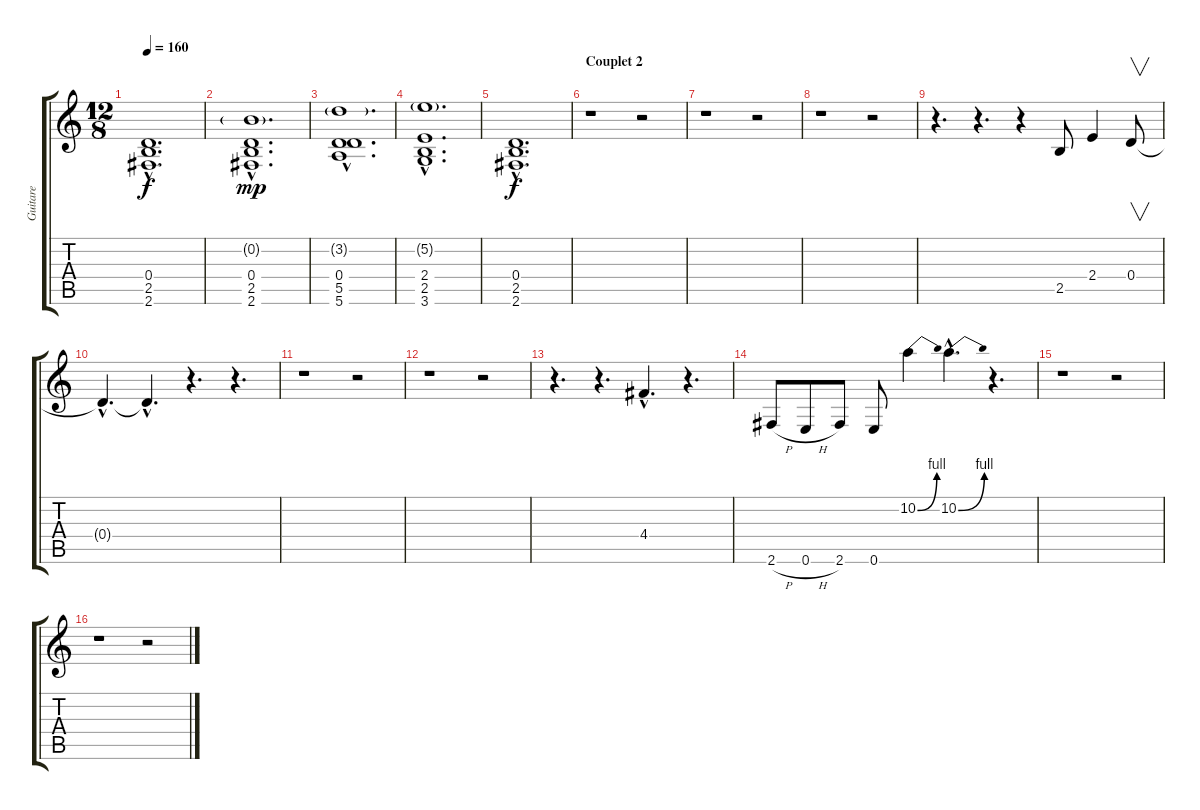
\track ("Guitare" "Guitare") {instrument overdrivenguitar}
\staff {score tabs}
\tuning (E4 B3 G3 D3 A2 E2) {hide}
\ts (12 8)
\tempo 160
\clef g2
\ks c
(0.4{hac} 2.5{hac} 2.6{hac}).1{d dy f} |
(0.2{g hac} 0.4{hac} 2.5{hac} 2.6{hac}).1{d dy mp} |
(3.2{g hac} 0.4{hac} 5.5{hac} 5.6{hac}).1{d} |
(5.2{g hac} 2.4{hac} 2.5{hac} 3.6{hac}).1{d} |
(0.4{hac} 2.5{hac} 2.6{hac}).1{d dy f} |
\section ("" "Couplet 2")
r.1 r.2 |
r.1 r.2 |
r.1 r.2 |
r.4{d} r.4{d} r.4 2.5.8 2.4.4 0.4.8{v} |
0.4{hac t}.4{d} 0.4{hac t}.4{d} r.4{d} r.4{d} |
r.1 r.2 |
r.1 r.2 |
r.4{d} r.4{d} 4.4{hac}.4{d} r.4{d} |
2.6{h}.8 0.6{h}.8 2.6.8 0.6.8 10.2{be (bend 0 0 60 4)}.4 10.2{be (bend 0 0 60 4) hac}.4{d} r.4{d} |
r.1 r.2 |
r.1 r.2
